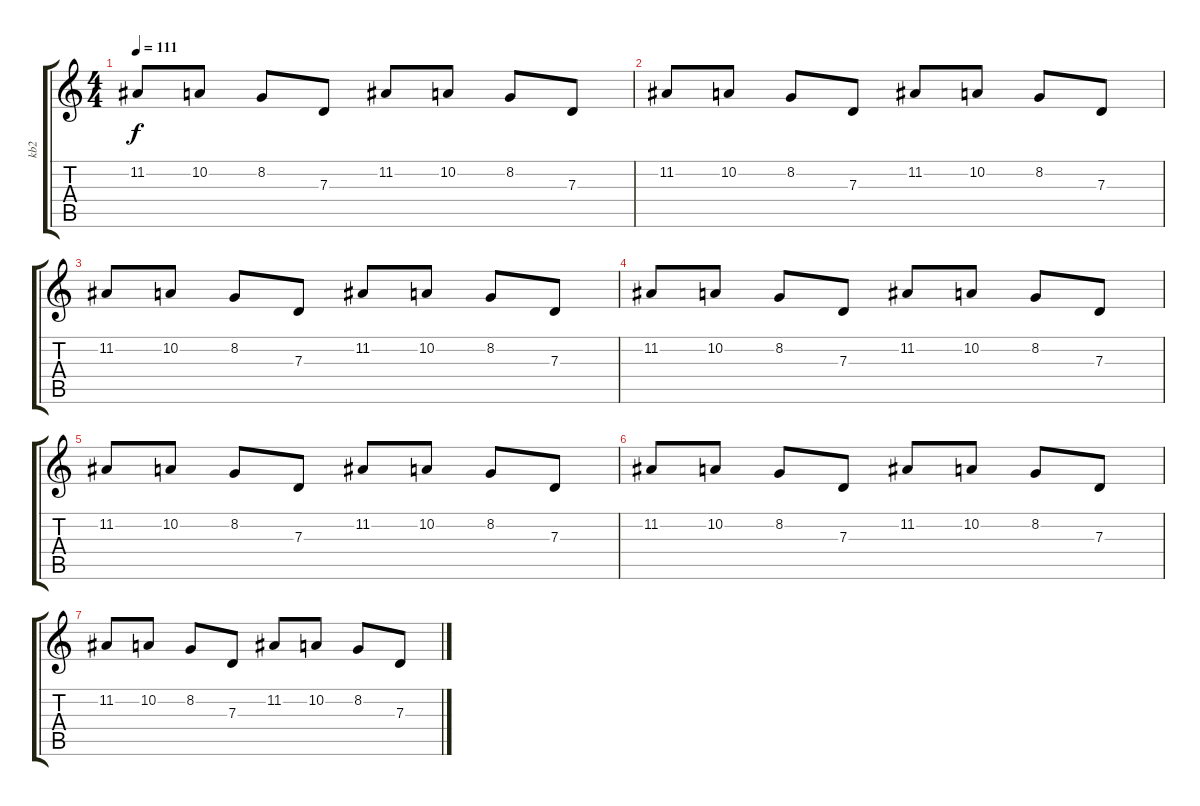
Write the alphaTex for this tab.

\track ("kb2" "kb2") {instrument lead6voice}
\staff {score tabs}
\tuning (E4 B3 G3 D3 A2 E2) {hide}
\ts (4 4)
\tempo 111
\clef g2
\ks c
11.2.8{dy f} 10.2.8 8.2.8 7.3.8 11.2.8 10.2.8 8.2.8 7.3.8 |
11.2.8 10.2.8 8.2.8 7.3.8 11.2.8 10.2.8 8.2.8 7.3.8 |
11.2.8 10.2.8 8.2.8 7.3.8 11.2.8 10.2.8 8.2.8 7.3.8 |
11.2.8 10.2.8 8.2.8 7.3.8 11.2.8 10.2.8 8.2.8 7.3.8 |
11.2.8 10.2.8 8.2.8 7.3.8 11.2.8 10.2.8 8.2.8 7.3.8 |
11.2.8 10.2.8 8.2.8 7.3.8 11.2.8 10.2.8 8.2.8 7.3.8 |
11.2.8 10.2.8 8.2.8 7.3.8 11.2.8 10.2.8 8.2.8 7.3.8
